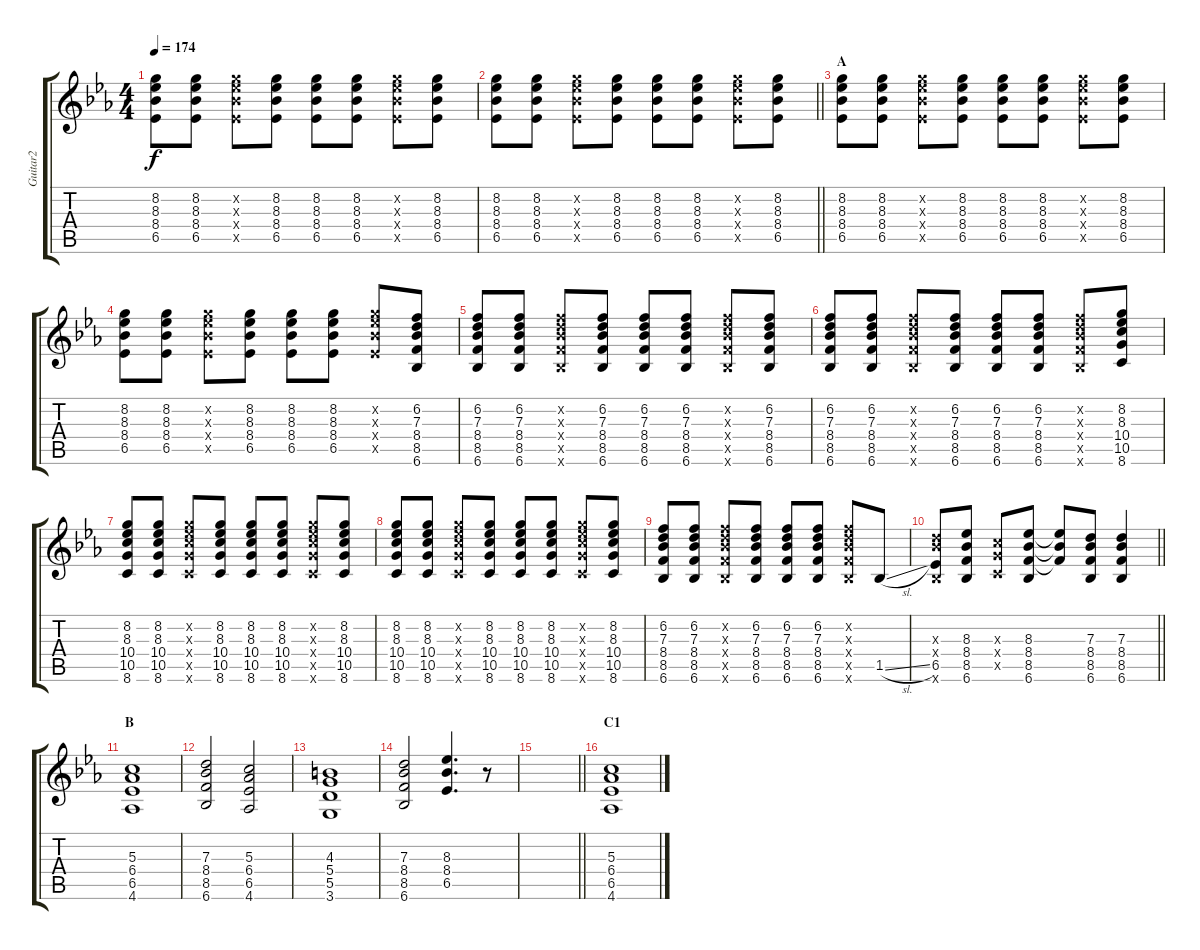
\track ("Guitar2" "Guitar2") {instrument distortionguitar}
\staff {score tabs}
\tuning (E4 B3 G3 D3 A2 E2) {hide}
\ts (4 4)
\tempo 174
\clef g2
\ks eb
(8.2 8.3 8.4 6.5).8{dy f} (8.2 8.3 8.4 6.5).8 (8.2{x} 8.3{x} 8.4{x} 6.5{x}).8 (8.2 8.3 8.4 6.5).8 (8.2 8.3 8.4 6.5).8 (8.2 8.3 8.4 6.5).8 (8.2{x} 8.3{x} 8.4{x} 6.5{x}).8 (8.2 8.3 8.4 6.5).8 |
\barLineRight lightlight
(8.2 8.3 8.4 6.5).8 (8.2 8.3 8.4 6.5).8 (8.2{x} 8.3{x} 8.4{x} 6.5{x}).8 (8.2 8.3 8.4 6.5).8 (8.2 8.3 8.4 6.5).8 (8.2 8.3 8.4 6.5).8 (8.2{x} 8.3{x} 8.4{x} 6.5{x}).8 (8.2 8.3 8.4 6.5).8 |
\section ("" "A")
(8.2 8.3 8.4 6.5).8 (8.2 8.3 8.4 6.5).8 (8.2{x} 8.3{x} 8.4{x} 6.5{x}).8 (8.2 8.3 8.4 6.5).8 (8.2 8.3 8.4 6.5).8 (8.2 8.3 8.4 6.5).8 (8.2{x} 8.3{x} 8.4{x} 6.5{x}).8 (8.2 8.3 8.4 6.5).8 |
(8.2 8.3 8.4 6.5).8 (8.2 8.3 8.4 6.5).8 (8.2{x} 8.3{x} 8.4{x} 6.5{x}).8 (8.2 8.3 8.4 6.5).8 (8.2 8.3 8.4 6.5).8 (8.2 8.3 8.4 6.5).8 (8.2{x} 8.3{x} 8.4{x} 6.5{x}).8 (6.2 7.3 8.4 8.5 6.6).8 |
(6.2 7.3 8.4 8.5 6.6).8 (6.2 7.3 8.4 8.5 6.6).8 (6.2{x} 7.3{x} 8.4{x} 8.5{x} 6.6{x}).8 (6.2 7.3 8.4 8.5 6.6).8 (6.2 7.3 8.4 8.5 6.6).8 (6.2 7.3 8.4 8.5 6.6).8 (6.2{x} 7.3{x} 8.4{x} 8.5{x} 6.6{x}).8 (6.2 7.3 8.4 8.5 6.6).8 |
(6.2 7.3 8.4 8.5 6.6).8 (6.2 7.3 8.4 8.5 6.6).8 (6.2{x} 7.3{x} 8.4{x} 8.5{x} 6.6{x}).8 (6.2 7.3 8.4 8.5 6.6).8 (6.2 7.3 8.4 8.5 6.6).8 (6.2 7.3 8.4 8.5 6.6).8 (6.2{x} 7.3{x} 8.4{x} 8.5{x} 6.6{x}).8 (8.2 8.3 10.4 10.5 8.6).8 |
(8.2 8.3 10.4 10.5 8.6).8 (8.2 8.3 10.4 10.5 8.6).8 (8.2{x} 8.3{x} 10.4{x} 10.5{x} 8.6{x}).8 (8.2 8.3 10.4 10.5 8.6).8 (8.2 8.3 10.4 10.5 8.6).8 (8.2 8.3 10.4 10.5 8.6).8 (8.2{x} 8.3{x} 10.4{x} 10.5{x} 8.6{x}).8 (8.2 8.3 10.4 10.5 8.6).8 |
(8.2 8.3 10.4 10.5 8.6).8 (8.2 8.3 10.4 10.5 8.6).8 (8.2{x} 8.3{x} 10.4{x} 10.5{x} 8.6{x}).8 (8.2 8.3 10.4 10.5 8.6).8 (8.2 8.3 10.4 10.5 8.6).8 (8.2 8.3 10.4 10.5 8.6).8 (8.2{x} 8.3{x} 10.4{x} 10.5{x} 8.6{x}).8 (8.2 8.3 10.4 10.5 8.6).8 |
(6.2 7.3 8.4 8.5 6.6).8 (6.2 7.3 8.4 8.5 6.6).8 (6.2{x} 7.3{x} 8.4{x} 8.5{x} 6.6{x}).8 (6.2 7.3 8.4 8.5 6.6).8 (6.2 7.3 8.4 8.5 6.6).8 (6.2 7.3 8.4 8.5 6.6).8 (6.2{x} 7.3{x} 8.4{x} 8.5{x} 6.6{x}).8 1.5{sl}.8 |
\barLineRight lightlight
(7.3{x} 8.4{x} 6.5 6.6{x}).8 (8.3 8.4 8.5 6.6).8 (5.3{x} 5.4{x} 3.5{x}).8 (8.3 8.4 8.5 6.6).8 (8.3{t} 8.4{t} 8.5{t}).8 (7.3 8.4 8.5 6.6).8 (7.3 8.4 8.5 6.6).4 |
\section ("" "B")
(5.3 6.4 6.5 4.6).1 |
(7.3 8.4 8.5 6.6).2 (5.3 6.4 6.5 4.6).2 |
(4.3 5.4 5.5 3.6).1 |
(7.3 8.4 8.5 6.6).2 (8.3 8.4 6.5).4{d} r.8 |
\barLineRight lightlight
|
\section ("" "C1")
(5.3 6.4 6.5 4.6).1
